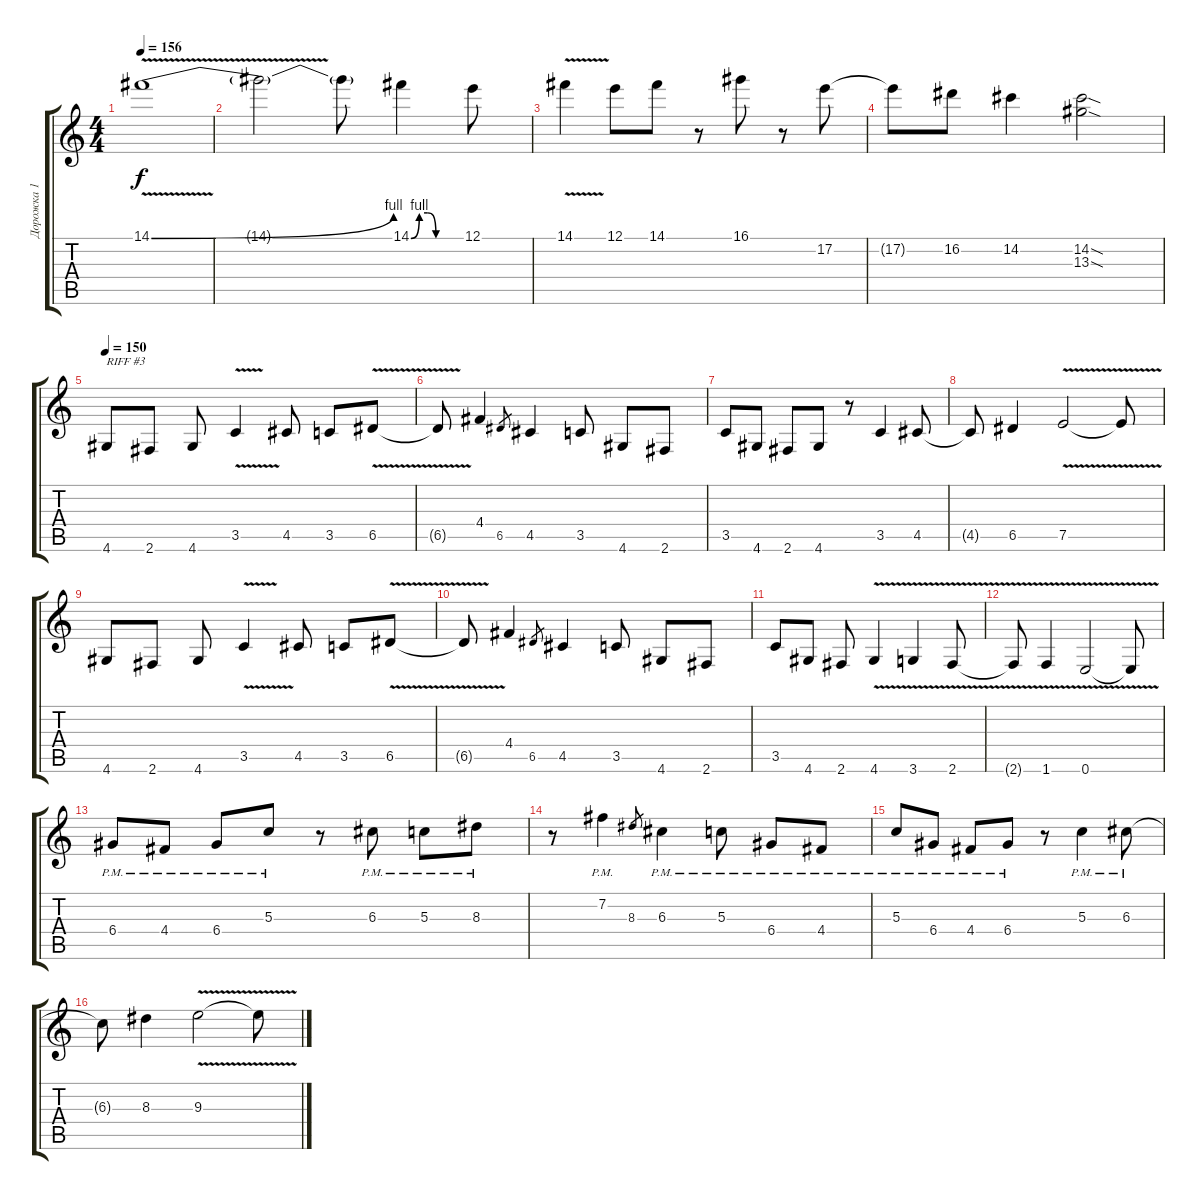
\track ("Дорожка 1" "Дорожка 1") {instrument distortionguitar}
\staff {score tabs}
\tuning (E4 B3 G3 D3 A2 E2) {hide}
\ts (4 4)
\tempo 156
\clef g2
\ks c
14.1{be (bend 0 0 60 4) v}.1{dy f} |
14.1{t}.2 14.1{t}.8 14.1{be (custom 0 0 10 4 20 4 30 0 60 0)}.4 12.1.8 |
14.1{v}.4 12.1.8 14.1.8 r.8 16.1.8 r.8 17.2.8 |
17.2{t}.8 16.2.8 14.2.4 (14.2{sod} 13.3{sod}).2 |
\tempo 150
4.6.8{txt "RIFF #3"} 2.6.8 4.6.8 3.5{v}.4 4.5.8 3.5.8 6.5{v}.8 |
6.5{t}.8 4.4.4 6.5.8{gr} 4.5.4 3.5.8 4.6.8 2.6.8 |
3.5.8 4.6.8 2.6.8 4.6.8 r.8 3.5.4 4.5.8 |
4.5{t}.8 6.5.4 7.5{v}.2 7.5{t}.8 |
4.6.8 2.6.8 4.6.8 3.5{v}.4 4.5.8 3.5.8 6.5{v}.8 |
6.5{t}.8 4.4.4 6.5.8{gr} 4.5.4 3.5.8 4.6.8 2.6.8 |
3.5.8 4.6.8 2.6.8 4.6{v}.4 3.6{v}.4 2.6{v}.8 |
2.6{t}.8 1.6{v}.4 0.6{v}.2 0.6{t}.8 |
6.4{pm}.8 4.4{pm}.8 6.4{pm}.8 5.3{pm}.8 r.8 6.3{pm}.8 5.3{pm}.8 8.3{pm}.8 |
r.8 7.2{pm}.4 8.3.8{gr} 6.3{pm}.4 5.3{pm}.8 6.4{pm}.8 4.4{pm}.8 |
5.3{pm}.8 6.4{pm}.8 4.4{pm}.8 6.4{pm}.8 r.8 5.3{pm}.4 6.3{pm}.8 |
6.3{t}.8 8.3.4 9.3{v}.2 9.3{t}.8
